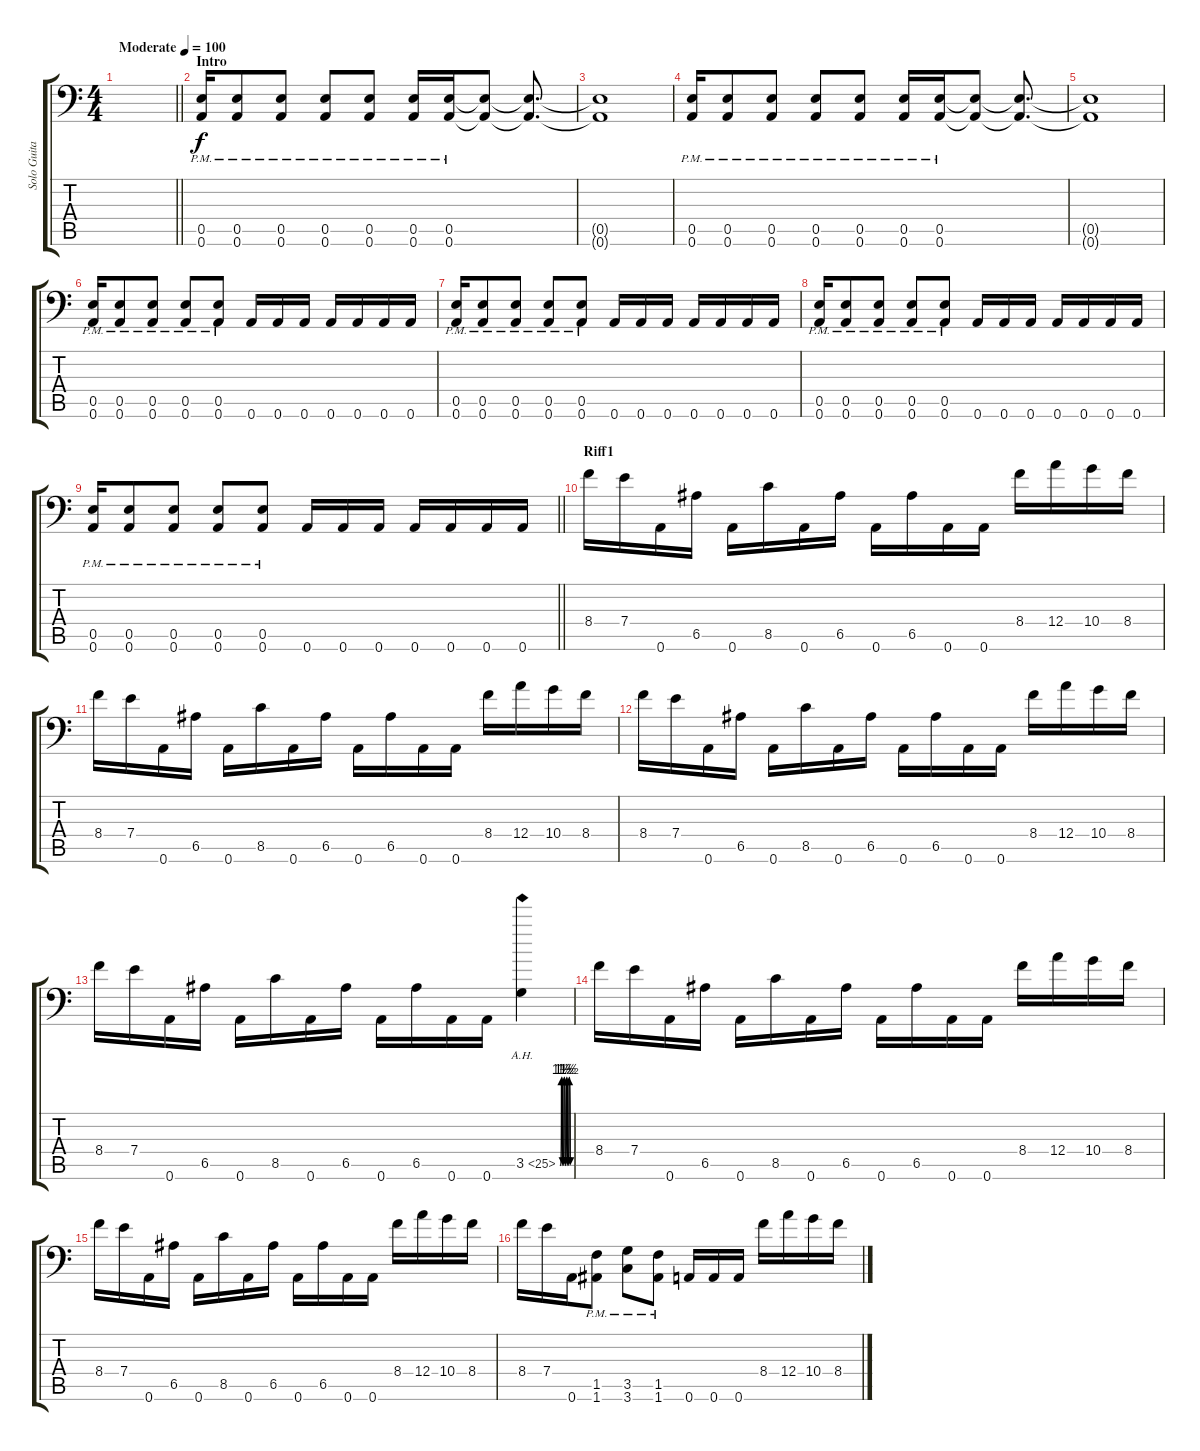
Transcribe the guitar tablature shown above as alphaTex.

\track ("Solo Guitar" "Solo Guita") {instrument distortionguitar}
\staff {score tabs}
\tuning (B3 Gb3 D3 A2 E2 A1) {hide}
\ts (4 4)
\tempo (100 "Moderate")
\clef f4
\barLineRight lightlight
\ks c
|
\section ("" "Intro")
(0.5{pm} 0.6{pm}).16 (0.5{pm} 0.6{pm}).8 (0.5{pm} 0.6{pm}).8 (0.5{pm} 0.6{pm}).8 (0.5{pm} 0.6{pm}).8 (0.5{pm} 0.6{pm}).16 (0.5{pm} 0.6{pm}).16 (0.5{t} 0.6{t}).8 (0.5{t} 0.6{t}).8{d} |
(0.5{t} 0.6{t}).1 |
(0.5{pm} 0.6{pm}).16 (0.5{pm} 0.6{pm}).8 (0.5{pm} 0.6{pm}).8 (0.5{pm} 0.6{pm}).8 (0.5{pm} 0.6{pm}).8 (0.5{pm} 0.6{pm}).16 (0.5{pm} 0.6{pm}).16 (0.5{t} 0.6{t}).8 (0.5{t} 0.6{t}).8{d} |
(0.5{t} 0.6{t}).1 |
(0.5{pm} 0.6{pm}).16 (0.5{pm} 0.6{pm}).8 (0.5{pm} 0.6{pm}).8 (0.5{pm} 0.6{pm}).8 (0.5{pm} 0.6{pm}).8 0.6.16 0.6.16 0.6.16 0.6.16 0.6.16 0.6.16 0.6.16 |
(0.5{pm} 0.6{pm}).16 (0.5{pm} 0.6{pm}).8 (0.5{pm} 0.6{pm}).8 (0.5{pm} 0.6{pm}).8 (0.5{pm} 0.6{pm}).8 0.6.16 0.6.16 0.6.16 0.6.16 0.6.16 0.6.16 0.6.16 |
(0.5{pm} 0.6{pm}).16 (0.5{pm} 0.6{pm}).8 (0.5{pm} 0.6{pm}).8 (0.5{pm} 0.6{pm}).8 (0.5{pm} 0.6{pm}).8 0.6.16 0.6.16 0.6.16 0.6.16 0.6.16 0.6.16 0.6.16 |
\barLineRight lightlight
(0.5{pm} 0.6{pm}).16 (0.5{pm} 0.6{pm}).8 (0.5{pm} 0.6{pm}).8 (0.5{pm} 0.6{pm}).8 (0.5{pm} 0.6{pm}).8 0.6.16 0.6.16 0.6.16 0.6.16 0.6.16 0.6.16 0.6.16 |
\section ("" "Riff1")
8.4.16 7.4.16 0.6.16 6.5.16 0.6.16 8.5.16 0.6.16 6.5.16 0.6.16 6.5.16 0.6.16 0.6.16 8.4.16 12.4.16 10.4.16 8.4.16 |
8.4.16 7.4.16 0.6.16 6.5.16 0.6.16 8.5.16 0.6.16 6.5.16 0.6.16 6.5.16 0.6.16 0.6.16 8.4.16 12.4.16 10.4.16 8.4.16 |
8.4.16 7.4.16 0.6.16 6.5.16 0.6.16 8.5.16 0.6.16 6.5.16 0.6.16 6.5.16 0.6.16 0.6.16 8.4.16 12.4.16 10.4.16 8.4.16 |
8.4.16 7.4.16 0.6.16 6.5.16 0.6.16 8.5.16 0.6.16 6.5.16 0.6.16 6.5.16 0.6.16 0.6.16 3.5{be (custom 0 0 8 6 15 0 23 6 30 0 38 6 45 0 53 6 60 0) ah 22}.4 |
8.4.16 7.4.16 0.6.16 6.5.16 0.6.16 8.5.16 0.6.16 6.5.16 0.6.16 6.5.16 0.6.16 0.6.16 8.4.16 12.4.16 10.4.16 8.4.16 |
8.4.16 7.4.16 0.6.16 6.5.16 0.6.16 8.5.16 0.6.16 6.5.16 0.6.16 6.5.16 0.6.16 0.6.16 8.4.16 12.4.16 10.4.16 8.4.16 |
8.4.16 7.4.16 0.6.16 (1.5{pm} 1.6{pm}).8 (3.5{pm} 3.6{pm}).8 (1.5{pm} 1.6{pm}).8 0.6.16 0.6.16 0.6.16 8.4.16 12.4.16 10.4.16 8.4.16
